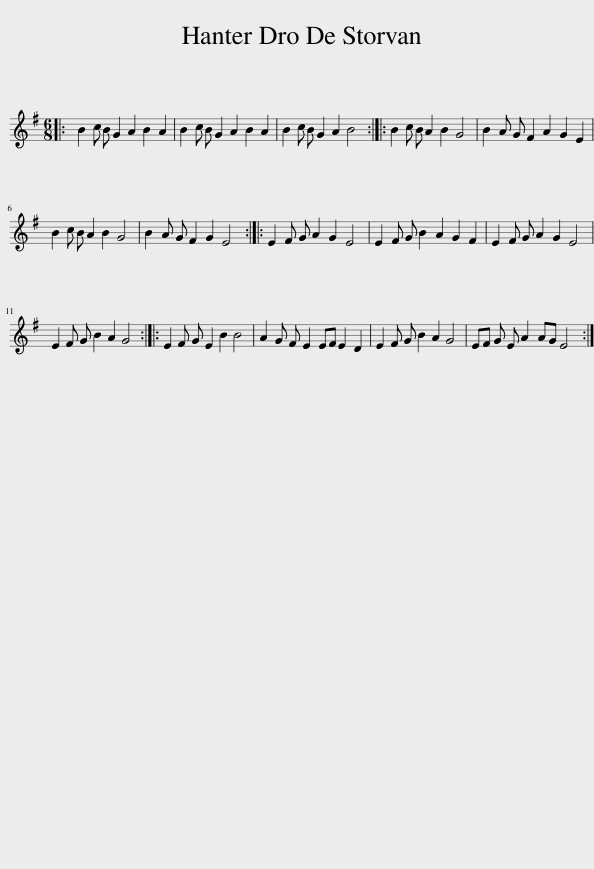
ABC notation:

X:1
L:1/8
M:6/8
I:linebreak $
K:Emin
V:1 treble
V:1
|: B2 c B G2 A2 B2 A2 | B2 c B G2 A2 B2 A2 | B2 c B G2 A2 B4 :: B2 c B A2 B2 G4 | B2 A G F2 A2 G2 E2 |$ %5
 B2 c B A2 B2 G4 | B2 A G F2 G2 E4 :: E2 F G A2 G2 E4 | E2 F G B2 A2 G2 F2 | E2 F G A2 G2 E4 |$ %10
 E2 F G B2 A2 G4 :: E2 F G E2 B2 B4 | A2 G F E2 EF E2 D2 | E2 F G B2 A2 G4 | EF G E A2 AG E4 :| %15
